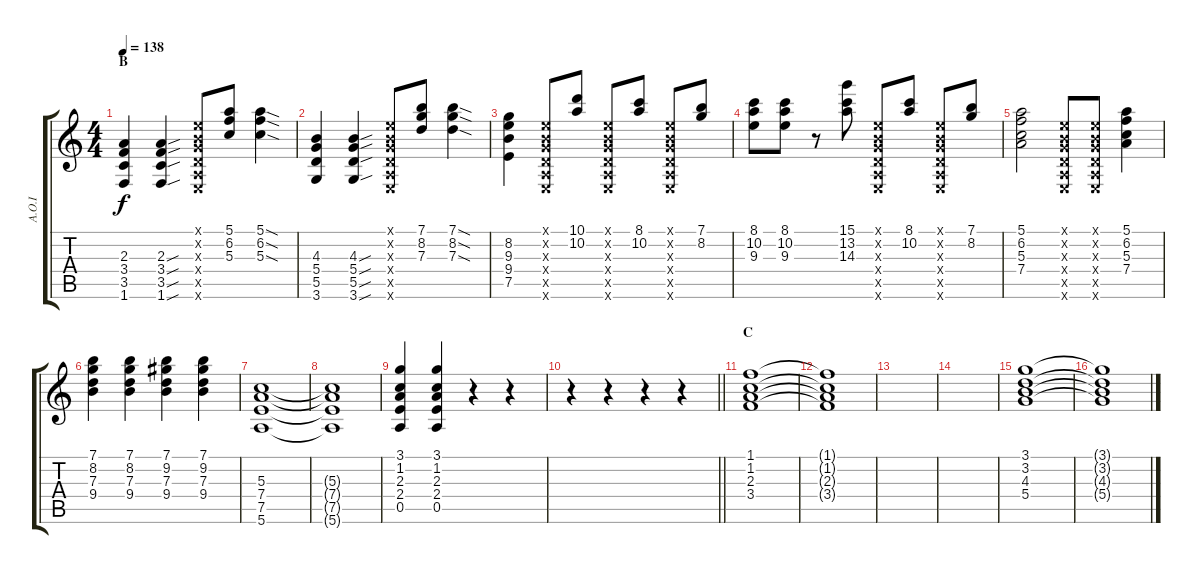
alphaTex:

\track ("A.O.I" "A.O.I") {instrument distortionguitar}
\staff {score tabs}
\tuning (E4 B3 G3 D3 A2 E2) {hide}
\ts (4 4)
\section ("" "B")
\tempo 138
\clef g2
\ks c
(2.3 3.4 3.5 1.6).4{dy f volume 12} (2.3{sou} 3.4{sou} 3.5{sou} 1.6{sou}).4 (0.1{x} 0.2{x} 0.3{x} 0.4{x} 0.5{x} 0.6{x}).8 (5.1 6.2 5.3).8 (5.1{sod} 6.2{sod} 5.3{sod}).4 |
(4.3 5.4 5.5 3.6).4 (4.3{sou} 5.4{sou} 5.5{sou} 3.6{sou}).4 (0.1{x} 0.2{x} 0.3{x} 0.4{x} 0.5{x} 0.6{x}).8 (7.1 8.2 7.3).8 (7.1{sod} 8.2{sod} 7.3{sod}).4 |
(8.2 9.3 9.4 7.5).4 (0.1{x} 0.2{x} 0.3{x} 0.4{x} 0.5{x} 0.6{x}).8 (10.1 10.2).8 (0.1{x} 0.2{x} 0.3{x} 0.4{x} 0.5{x} 0.6{x}).8 (8.1 10.2).8 (0.1{x} 0.2{x} 0.3{x} 0.4{x} 0.5{x} 0.6{x}).8 (7.1 8.2).8 |
(8.1 10.2 9.3).8 (8.1 10.2 9.3).8 r.8 (15.1 13.2 14.3).8 (0.1{x} 0.2{x} 0.3{x} 0.4{x} 0.5{x} 0.6{x}).8 (8.1 10.2).8 (0.1{x} 0.2{x} 0.3{x} 0.4{x} 0.5{x} 0.6{x}).8 (7.1 8.2).8 |
(5.1 6.2 5.3 7.4).2 (0.1{x} 0.2{x} 0.3{x} 0.4{x} 0.5{x} 0.6{x}).8 (0.1{x} 0.2{x} 0.3{x} 0.4{x} 0.5{x} 0.6{x}).8 (5.1 6.2 5.3 7.4).4 |
(7.1 8.2 7.3 9.4).4 (7.1 8.2 7.3 9.4).4 (7.1 9.2 7.3 9.4).4 (7.1 9.2 7.3 9.4).4 |
(5.3 7.4 7.5 5.6).1 |
(5.3{t} 7.4{t} 7.5{t} 5.6{t}).1 |
(3.1 1.2 2.3 2.4 0.5).4 (3.1 1.2 2.3 2.4 0.5).4 r.4 r.4 |
\barLineRight lightlight
r.4 r.4 r.4 r.4 |
\section ("" "C")
(1.1 1.2 2.3 3.4).1{volume 10} |
(1.1{t} 1.2{t} 2.3{t} 3.4{t}).1 |
|
|
(3.1 3.2 4.3 5.4).1 |
(3.1{t} 3.2{t} 4.3{t} 5.4{t}).1
